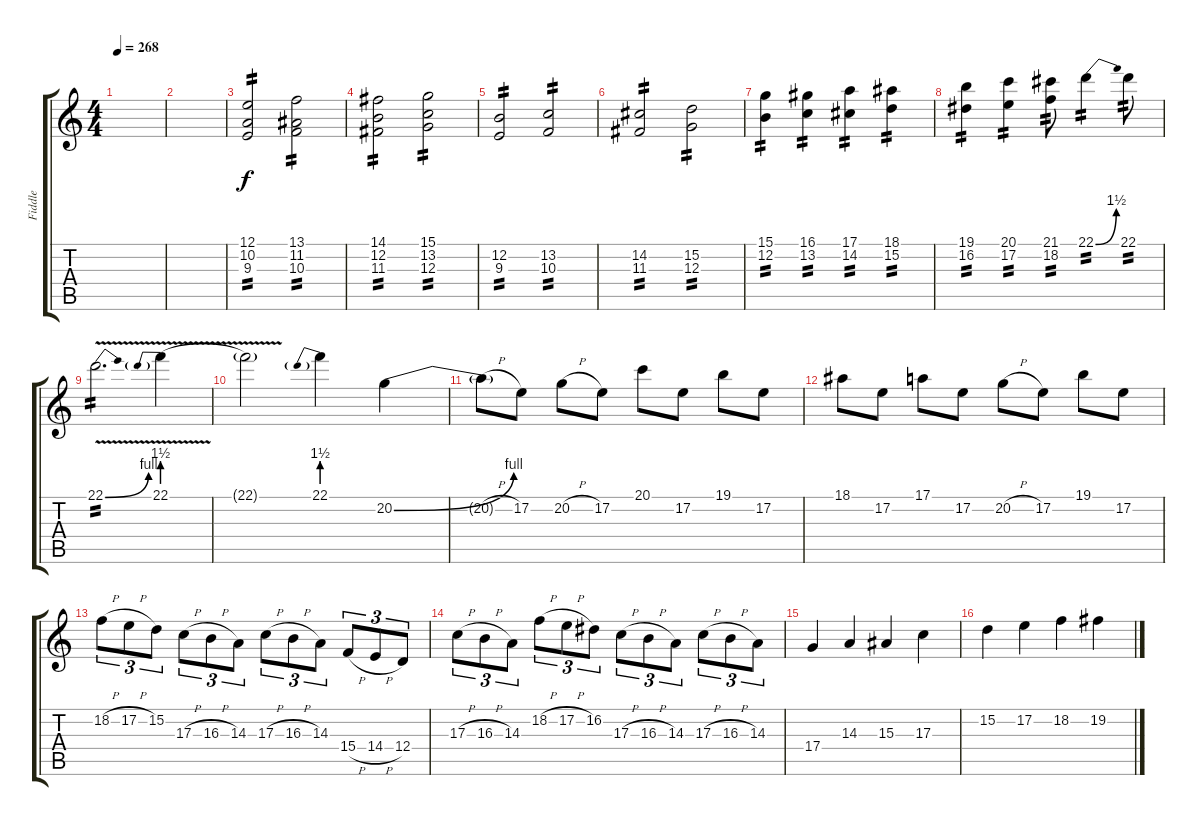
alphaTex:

\track ("Fiddle" "Fiddle") {instrument fiddle}
\staff {score tabs}
\tuning (E4 B3 G3 D3 A2 E2) {hide}
\ts (4 4)
\tempo 268
\clef g2
\ks c
|
|
(12.1 10.2 9.3).2{tp 2} (13.1 11.2 10.3).2{tp 2} |
(14.1 12.2 11.3).2{tp 2} (15.1 13.2 12.3).2{tp 2} |
(12.2 9.3).2{tp 2} (13.2 10.3).2{tp 2} |
(14.2 11.3).2{tp 2} (15.2 12.3).2{tp 2} |
(15.1 12.2).4{tp 2} (16.1 13.2).4{tp 2} (17.1 14.2).4{tp 2} (18.1 15.2).4{tp 2} |
(19.1 16.2).4{tp 2} (20.1 17.2).4{tp 2} (21.1 18.2).8{tp 2} 22.1{be (bend 0 0 60 6)}.4{tp 2} 22.1.8{tp 2} |
22.1{be (bend 0 0 60 4) v}.2{d tp 2} 22.1{be (prebend 0 6 60 6) v}.4 |
22.1{t}.2 22.1{be (prebend 0 6 60 6)}.4 20.2{be (bend 0 0 60 4)}.4 |
20.2{h t}.8 17.2.8 20.2{h}.8 17.2.8 20.1.8 17.2.8 19.1.8 17.2.8 |
18.1.8 17.2.8 17.1.8 17.2.8 20.2{h}.8 17.2.8 19.1.8 17.2.8 |
18.2{h}.8{tu (3 2)} 17.2{h}.8{tu (3 2)} 15.2.8{tu (3 2)} 17.3{h}.8{tu (3 2)} 16.3{h}.8{tu (3 2)} 14.3.8{tu (3 2)} 17.3{h}.8{tu (3 2)} 16.3{h}.8{tu (3 2)} 14.3.8{tu (3 2)} 15.4{h}.8{tu (3 2)} 14.4{h}.8{tu (3 2)} 12.4.8{tu (3 2)} |
17.3{h}.8{tu (3 2)} 16.3{h}.8{tu (3 2)} 14.3.8{tu (3 2)} 18.2{h}.8{tu (3 2)} 17.2{h}.8{tu (3 2)} 16.2.8{tu (3 2)} 17.3{h}.8{tu (3 2)} 16.3{h}.8{tu (3 2)} 14.3.8{tu (3 2)} 17.3{h}.8{tu (3 2)} 16.3{h}.8{tu (3 2)} 14.3.8{tu (3 2)} |
17.4.4 14.3.4 15.3.4 17.3.4 |
15.2.4 17.2.4 18.2.4 19.2.4
